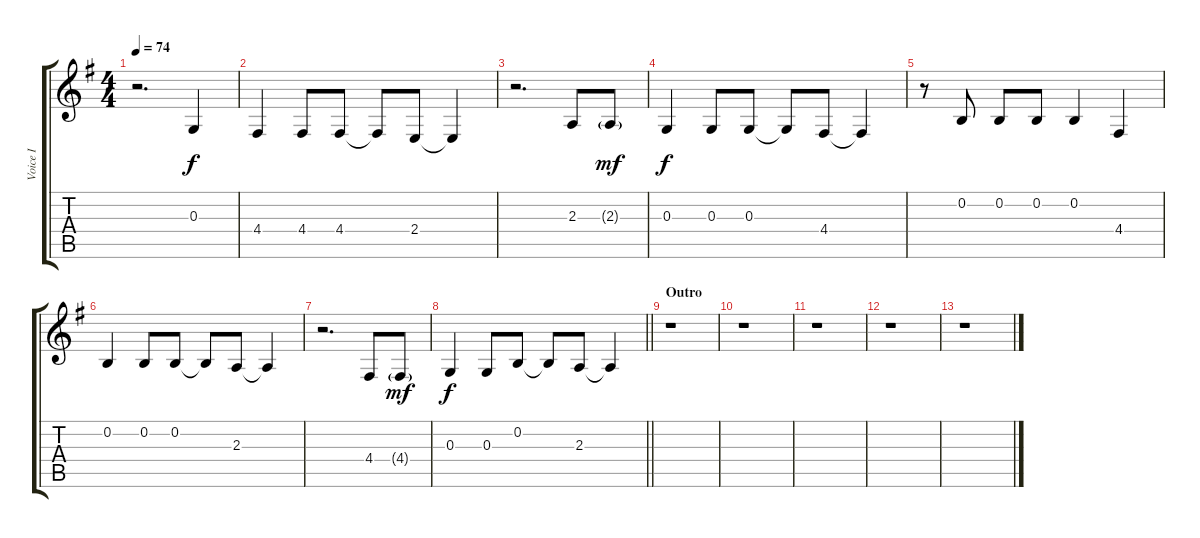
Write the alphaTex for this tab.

\track ("Voice I" "Voice I") {instrument lead6voice}
\staff {score tabs}
\tuning (E4 B3 G3 D3 A2 E2) {hide}
\ts (4 4)
\tempo 74
\clef g2
\ks eminor
r.2{d dy f} 0.3.4 |
4.4.4 4.4.8 4.4.8 4.4{t}.8 2.4.8 2.4{t}.4 |
r.2{d} 2.3.8 2.3{g}.8{dy mf} |
0.3.4{dy f} 0.3.8 0.3.8 0.3{t}.8 4.4.8 4.4{t}.4 |
r.8 0.2.8 0.2.8 0.2.8 0.2.4 4.4.4 |
0.2.4 0.2.8 0.2.8 0.2{t}.8 2.3.8 2.3{t}.4 |
r.2{d} 4.4.8 4.4{g}.8{dy mf} |
\barLineRight lightlight
0.3.4{dy f} 0.3.8 0.2.8 0.2{t}.8 2.3.8 2.3{t}.4 |
\section ("" "Outro")
r.1 |
r.1 |
r.1 |
r.1 |
r.1
